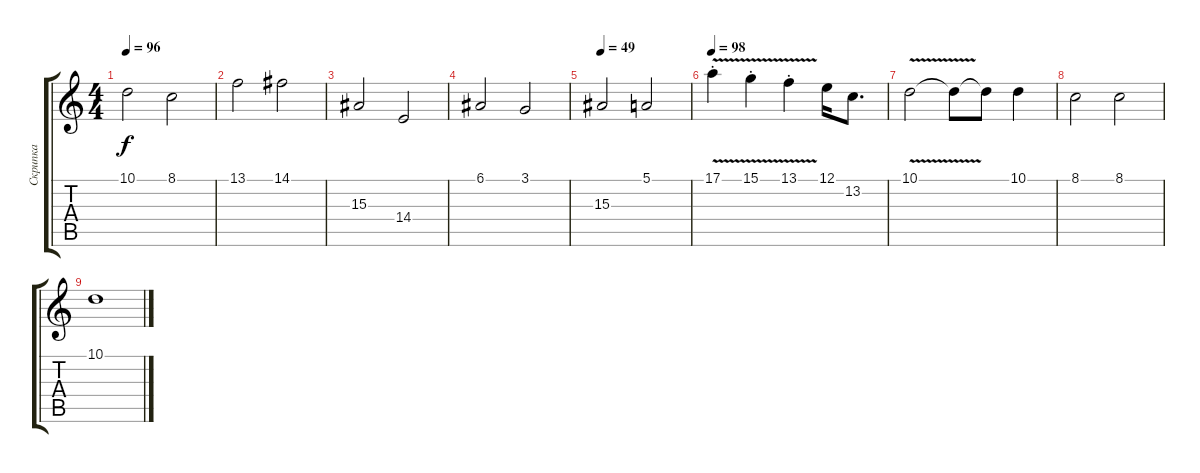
\track ("Скрипка " "Скрипка ") {instrument violin}
\staff {score tabs}
\tuning (E4 B3 G3 D3 A2 E2) {hide}
\ts (4 4)
\tempo 96
\clef g2
\ks c
10.1.2{dy f} 8.1.2 |
13.1.2 14.1.2 |
15.3.2 14.4.2 |
6.1.2 3.1.2 |
\tempo 49
15.3.2 5.1.2 |
\tempo 98
17.1{v st}.4 15.1{v st}.4 13.1{v st}.4 12.1.16 13.2.8{d} |
10.1{v}.2 10.1{t}.8 10.1{t}.8 10.1.4 |
8.1.2 8.1.2 |
10.1.1
